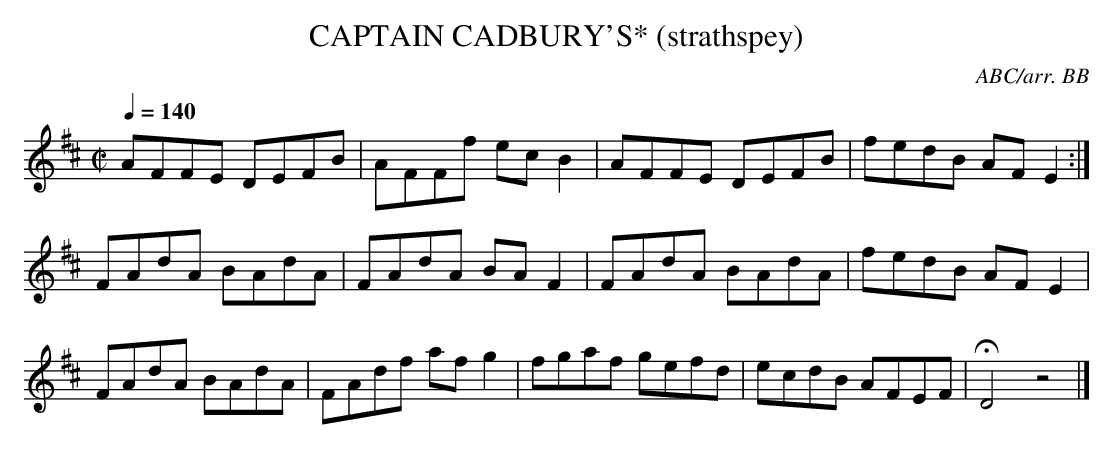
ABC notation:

X:1
T:CAPTAIN CADBURY'S* (strathspey)
C:ABC/arr. BB
Q:1/4=140
L:1/8
M:C|
K:D % source key = Bb
AFFE DEFB|AFFf ecB2|AFFE DEFB|fedB AF E2:|
FAdA BAdA|FAdA BAF2|FAdA BAdA|fedB AF E2|
FAdA BAdA|FAdf afg2|fgaf gefd|ecdB AFEF|HD4z4|]
